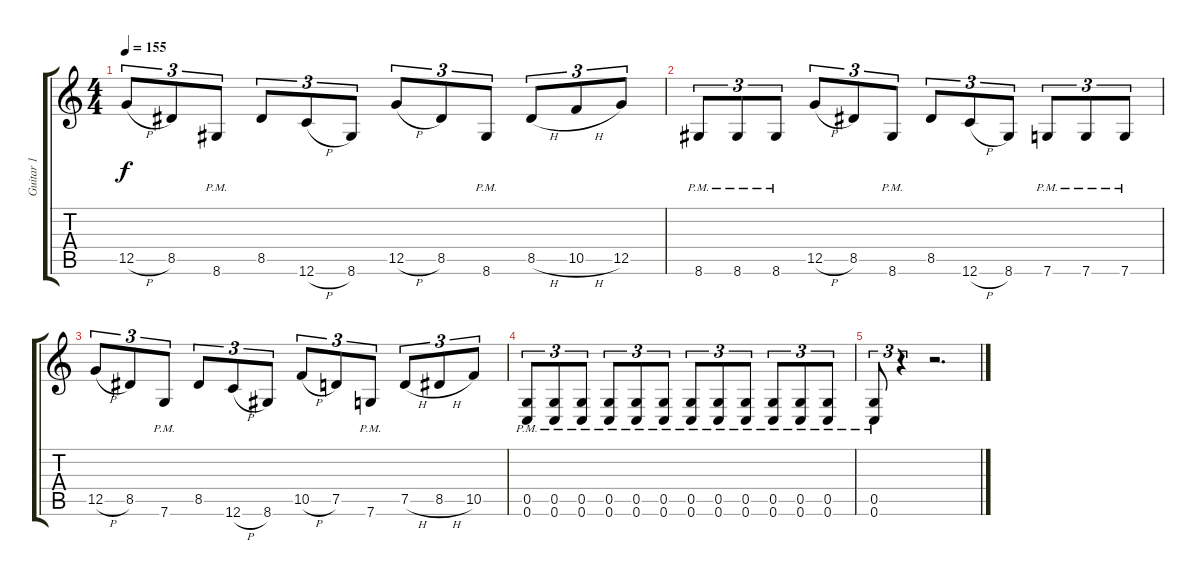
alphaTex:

\track ("Guitar 1" "Guitar 1") {instrument distortionguitar}
\staff {score tabs}
\tuning (D4 A3 F3 C3 G2 C2) {hide}
\ts (4 4)
\tempo 155
\clef g2
\ks c
12.5{h}.8{tu (3 2) dy f} 8.5.8{tu (3 2)} 8.6{pm}.8{tu (3 2)} 8.5.8{tu (3 2)} 12.6{h}.8{tu (3 2)} 8.6.8{tu (3 2)} 12.5{h}.8{tu (3 2)} 8.5.8{tu (3 2)} 8.6{pm}.8{tu (3 2)} 8.5{h}.8{tu (3 2)} 10.5{h}.8{tu (3 2)} 12.5.8{tu (3 2)} |
8.6{pm}.8{tu (3 2)} 8.6{pm}.8{tu (3 2)} 8.6{pm}.8{tu (3 2)} 12.5{h}.8{tu (3 2)} 8.5.8{tu (3 2)} 8.6{pm}.8{tu (3 2)} 8.5.8{tu (3 2)} 12.6{h}.8{tu (3 2)} 8.6.8{tu (3 2)} 7.6{pm}.8{tu (3 2)} 7.6{pm}.8{tu (3 2)} 7.6{pm}.8{tu (3 2)} |
12.5{h}.8{tu (3 2)} 8.5.8{tu (3 2)} 7.6{pm}.8{tu (3 2)} 8.5.8{tu (3 2)} 12.6{h}.8{tu (3 2)} 8.6.8{tu (3 2)} 10.5{h}.8{tu (3 2)} 7.5.8{tu (3 2)} 7.6{pm}.8{tu (3 2)} 7.5{h}.8{tu (3 2)} 8.5{h}.8{tu (3 2)} 10.5.8{tu (3 2)} |
(0.5{pm} 0.6{pm}).8{tu (3 2)} (0.5{pm} 0.6{pm}).8{tu (3 2)} (0.5{pm} 0.6{pm}).8{tu (3 2)} (0.5{pm} 0.6{pm}).8{tu (3 2)} (0.5{pm} 0.6{pm}).8{tu (3 2)} (0.5{pm} 0.6{pm}).8{tu (3 2)} (0.5{pm} 0.6{pm}).8{tu (3 2)} (0.5{pm} 0.6{pm}).8{tu (3 2)} (0.5{pm} 0.6{pm}).8{tu (3 2)} (0.5{pm} 0.6{pm}).8{tu (3 2)} (0.5{pm} 0.6{pm}).8{tu (3 2)} (0.5{pm} 0.6{pm}).8{tu (3 2)} |
(0.5{pm} 0.6{pm}).8{tu (3 2)} r.4{tu (3 2)} r.2{d}
